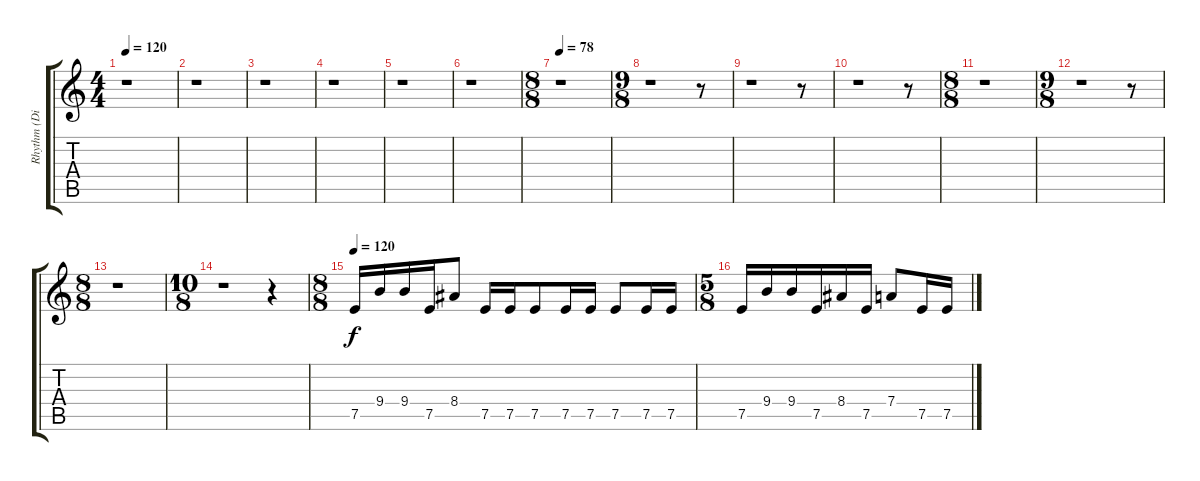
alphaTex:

\track ("Rhythm (Distortion)" "Rhythm (Di") {instrument distortionguitar}
\staff {score tabs}
\tuning (E4 B3 G3 D3 A2 E2) {hide}
\ts (4 4)
\tempo 120
\clef g2
\ks c
r.1{dy f} |
r.1 |
r.1 |
r.1 |
r.1 |
r.1 |
\ts (8 8)
\tempo 78
r.1 |
\ts (9 8)
r.1 r.8 |
r.1 r.8 |
r.1 r.8 |
\ts (8 8)
r.1 |
\ts (9 8)
r.1 r.8 |
\ts (8 8)
r.1 |
\ts (10 8)
r.1 r.4 |
\ts (8 8)
\tempo 120
7.5.16 9.4.16 9.4.16 7.5.16 8.4.8 7.5.16 7.5.16 7.5.8 7.5.16 7.5.16 7.5.8 7.5.16 7.5.16 |
\ts (5 8)
7.5.16 9.4.16 9.4.16 7.5.16 8.4.16 7.5.16 7.4.8 7.5.16 7.5.16
